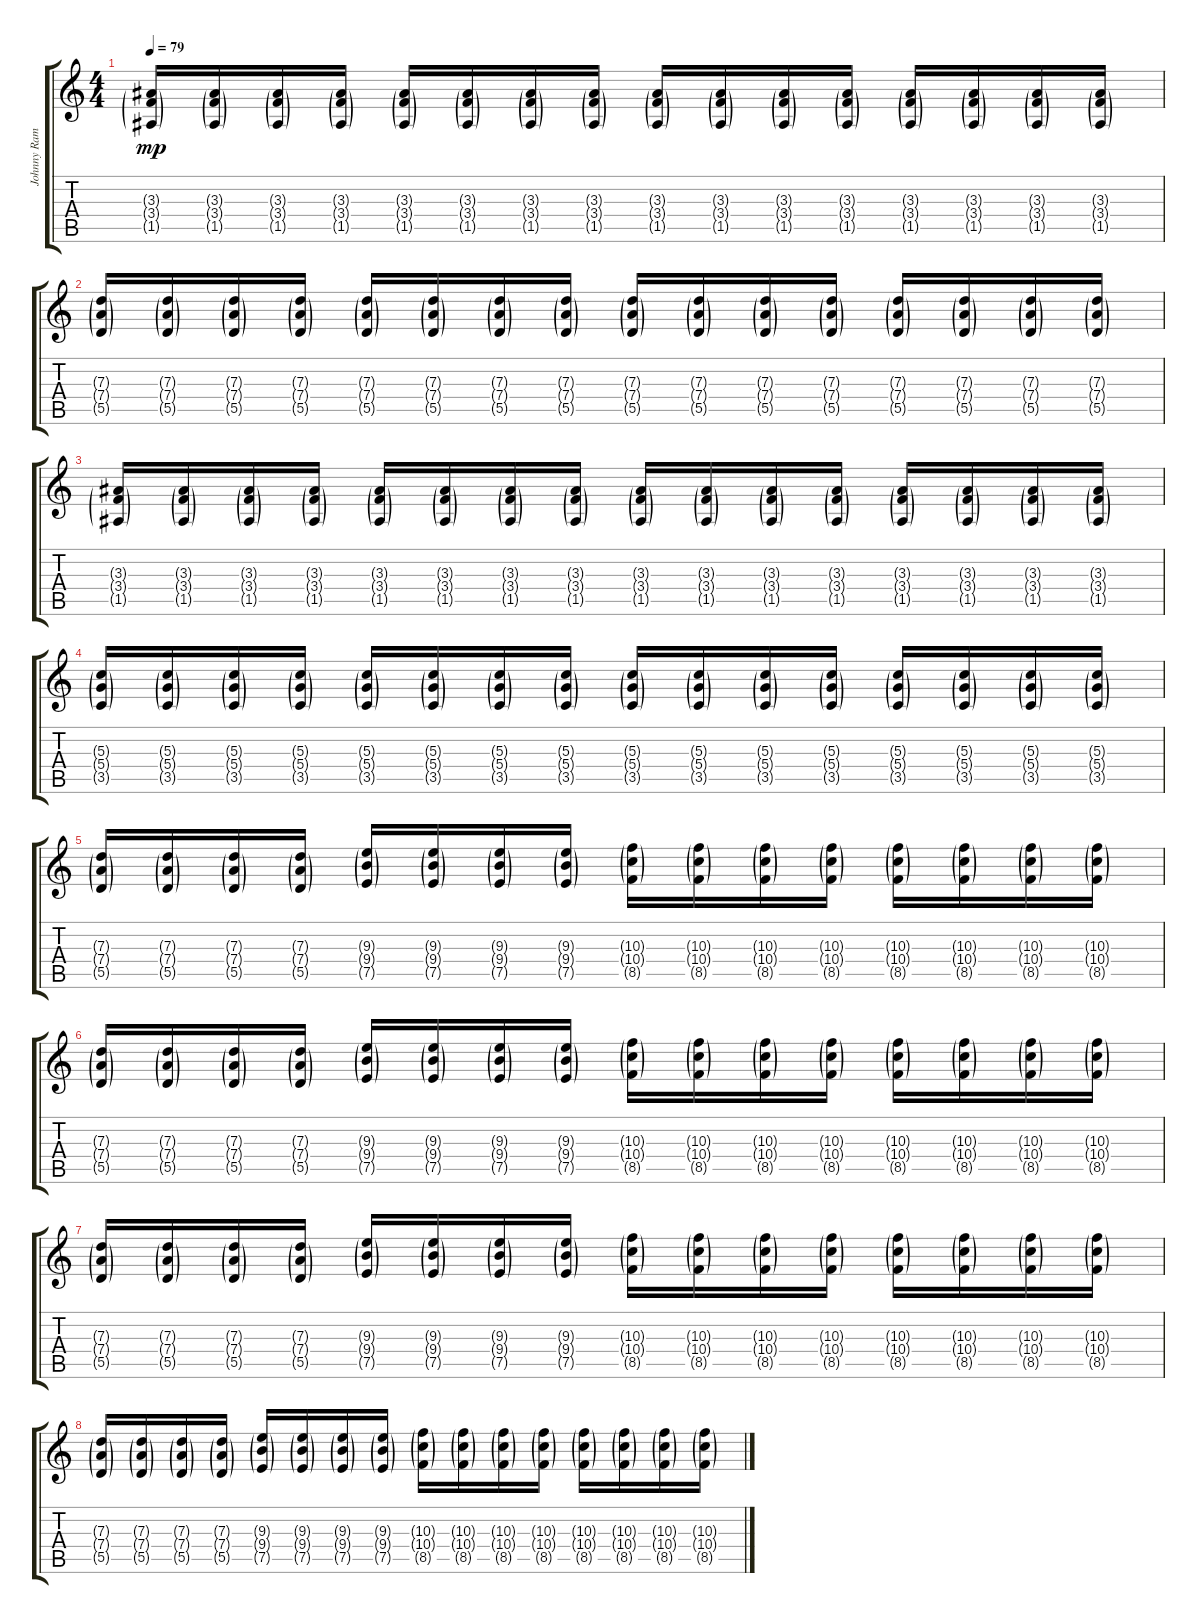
\track ("Johnny Ramone" "Johnny Ram") {instrument distortionguitar}
\staff {score tabs}
\tuning (E4 B3 G3 D3 A2 E2) {hide}
\ts (4 4)
\tempo 79
\clef g2
\ks c
(3.3{g} 3.4{g} 1.5{g}).16{dy mp} (3.3{g} 3.4{g} 1.5{g}).16 (3.3{g} 3.4{g} 1.5{g}).16 (3.3{g} 3.4{g} 1.5{g}).16 (3.3{g} 3.4{g} 1.5{g}).16 (3.3{g} 3.4{g} 1.5{g}).16 (3.3{g} 3.4{g} 1.5{g}).16 (3.3{g} 3.4{g} 1.5{g}).16 (3.3{g} 3.4{g} 1.5{g}).16 (3.3{g} 3.4{g} 1.5{g}).16 (3.3{g} 3.4{g} 1.5{g}).16 (3.3{g} 3.4{g} 1.5{g}).16 (3.3{g} 3.4{g} 1.5{g}).16 (3.3{g} 3.4{g} 1.5{g}).16 (3.3{g} 3.4{g} 1.5{g}).16 (3.3{g} 3.4{g} 1.5{g}).16 |
(7.3{g} 7.4{g} 5.5{g}).16 (7.3{g} 7.4{g} 5.5{g}).16 (7.3{g} 7.4{g} 5.5{g}).16 (7.3{g} 7.4{g} 5.5{g}).16 (7.3{g} 7.4{g} 5.5{g}).16 (7.3{g} 7.4{g} 5.5{g}).16 (7.3{g} 7.4{g} 5.5{g}).16 (7.3{g} 7.4{g} 5.5{g}).16 (7.3{g} 7.4{g} 5.5{g}).16 (7.3{g} 7.4{g} 5.5{g}).16 (7.3{g} 7.4{g} 5.5{g}).16 (7.3{g} 7.4{g} 5.5{g}).16 (7.3{g} 7.4{g} 5.5{g}).16 (7.3{g} 7.4{g} 5.5{g}).16 (7.3{g} 7.4{g} 5.5{g}).16 (7.3{g} 7.4{g} 5.5{g}).16 |
(3.3{g} 3.4{g} 1.5{g}).16 (3.3{g} 3.4{g} 1.5{g}).16 (3.3{g} 3.4{g} 1.5{g}).16 (3.3{g} 3.4{g} 1.5{g}).16 (3.3{g} 3.4{g} 1.5{g}).16 (3.3{g} 3.4{g} 1.5{g}).16 (3.3{g} 3.4{g} 1.5{g}).16 (3.3{g} 3.4{g} 1.5{g}).16 (3.3{g} 3.4{g} 1.5{g}).16 (3.3{g} 3.4{g} 1.5{g}).16 (3.3{g} 3.4{g} 1.5{g}).16 (3.3{g} 3.4{g} 1.5{g}).16 (3.3{g} 3.4{g} 1.5{g}).16 (3.3{g} 3.4{g} 1.5{g}).16 (3.3{g} 3.4{g} 1.5{g}).16 (3.3{g} 3.4{g} 1.5{g}).16 |
(5.3{g} 5.4{g} 3.5{g}).16 (5.3{g} 5.4{g} 3.5{g}).16 (5.3{g} 5.4{g} 3.5{g}).16 (5.3{g} 5.4{g} 3.5{g}).16 (5.3{g} 5.4{g} 3.5{g}).16 (5.3{g} 5.4{g} 3.5{g}).16 (5.3{g} 5.4{g} 3.5{g}).16 (5.3{g} 5.4{g} 3.5{g}).16 (5.3{g} 5.4{g} 3.5{g}).16 (5.3{g} 5.4{g} 3.5{g}).16 (5.3{g} 5.4{g} 3.5{g}).16 (5.3{g} 5.4{g} 3.5{g}).16 (5.3{g} 5.4{g} 3.5{g}).16 (5.3{g} 5.4{g} 3.5{g}).16 (5.3{g} 5.4{g} 3.5{g}).16 (5.3{g} 5.4{g} 3.5{g}).16 |
(7.3{g} 7.4{g} 5.5{g}).16 (7.3{g} 7.4{g} 5.5{g}).16 (7.3{g} 7.4{g} 5.5{g}).16 (7.3{g} 7.4{g} 5.5{g}).16 (9.3{g} 9.4{g} 7.5{g}).16 (9.3{g} 9.4{g} 7.5{g}).16 (9.3{g} 9.4{g} 7.5{g}).16 (9.3{g} 9.4{g} 7.5{g}).16 (10.3{g} 10.4{g} 8.5{g}).16 (10.3{g} 10.4{g} 8.5{g}).16 (10.3{g} 10.4{g} 8.5{g}).16 (10.3{g} 10.4{g} 8.5{g}).16 (10.3{g} 10.4{g} 8.5{g}).16 (10.3{g} 10.4{g} 8.5{g}).16 (10.3{g} 10.4{g} 8.5{g}).16 (10.3{g} 10.4{g} 8.5{g}).16 |
(7.3{g} 7.4{g} 5.5{g}).16 (7.3{g} 7.4{g} 5.5{g}).16 (7.3{g} 7.4{g} 5.5{g}).16 (7.3{g} 7.4{g} 5.5{g}).16 (9.3{g} 9.4{g} 7.5{g}).16 (9.3{g} 9.4{g} 7.5{g}).16 (9.3{g} 9.4{g} 7.5{g}).16 (9.3{g} 9.4{g} 7.5{g}).16 (10.3{g} 10.4{g} 8.5{g}).16 (10.3{g} 10.4{g} 8.5{g}).16 (10.3{g} 10.4{g} 8.5{g}).16 (10.3{g} 10.4{g} 8.5{g}).16 (10.3{g} 10.4{g} 8.5{g}).16 (10.3{g} 10.4{g} 8.5{g}).16 (10.3{g} 10.4{g} 8.5{g}).16 (10.3{g} 10.4{g} 8.5{g}).16 |
(7.3{g} 7.4{g} 5.5{g}).16 (7.3{g} 7.4{g} 5.5{g}).16 (7.3{g} 7.4{g} 5.5{g}).16 (7.3{g} 7.4{g} 5.5{g}).16 (9.3{g} 9.4{g} 7.5{g}).16 (9.3{g} 9.4{g} 7.5{g}).16 (9.3{g} 9.4{g} 7.5{g}).16 (9.3{g} 9.4{g} 7.5{g}).16 (10.3{g} 10.4{g} 8.5{g}).16 (10.3{g} 10.4{g} 8.5{g}).16 (10.3{g} 10.4{g} 8.5{g}).16 (10.3{g} 10.4{g} 8.5{g}).16 (10.3{g} 10.4{g} 8.5{g}).16 (10.3{g} 10.4{g} 8.5{g}).16 (10.3{g} 10.4{g} 8.5{g}).16 (10.3{g} 10.4{g} 8.5{g}).16 |
(7.3{g} 7.4{g} 5.5{g}).16 (7.3{g} 7.4{g} 5.5{g}).16 (7.3{g} 7.4{g} 5.5{g}).16 (7.3{g} 7.4{g} 5.5{g}).16 (9.3{g} 9.4{g} 7.5{g}).16 (9.3{g} 9.4{g} 7.5{g}).16 (9.3{g} 9.4{g} 7.5{g}).16 (9.3{g} 9.4{g} 7.5{g}).16 (10.3{g} 10.4{g} 8.5{g}).16 (10.3{g} 10.4{g} 8.5{g}).16 (10.3{g} 10.4{g} 8.5{g}).16 (10.3{g} 10.4{g} 8.5{g}).16 (10.3{g} 10.4{g} 8.5{g}).16 (10.3{g} 10.4{g} 8.5{g}).16 (10.3{g} 10.4{g} 8.5{g}).16 (10.3{g} 10.4{g} 8.5{g}).16
